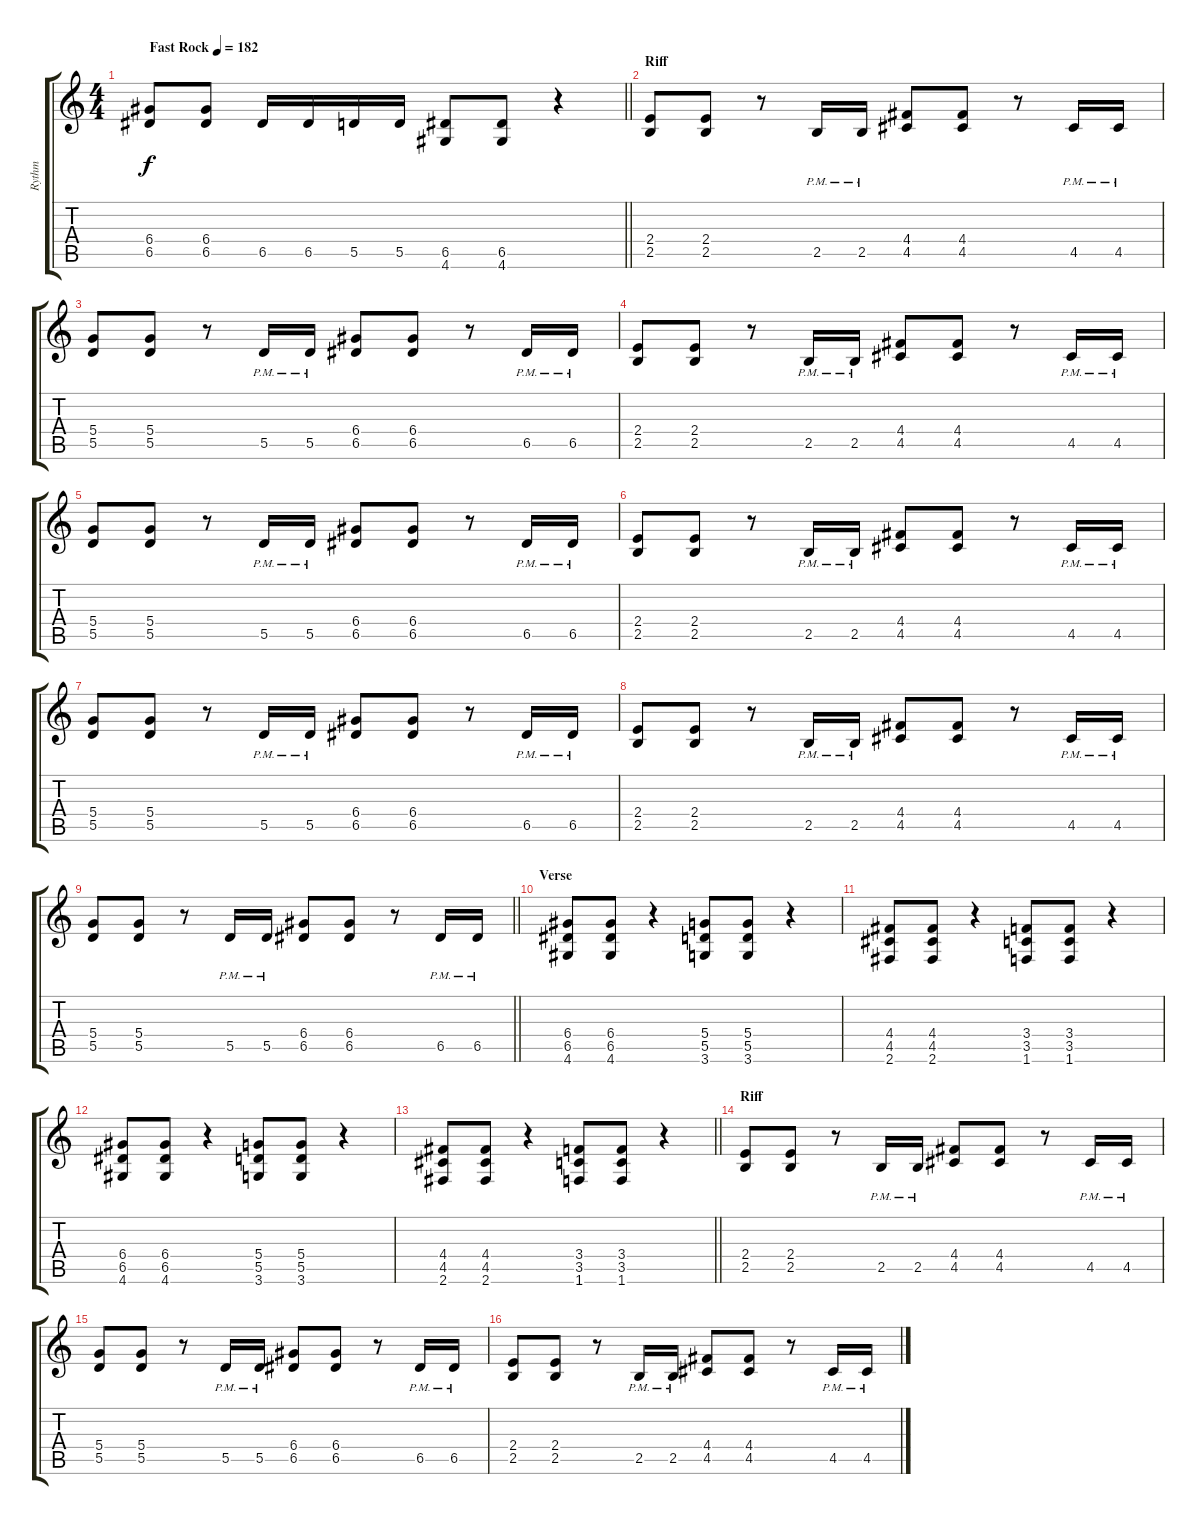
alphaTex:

\track ("Rythm" "Rythm") {instrument distortionguitar}
\staff {score tabs}
\tuning (E4 B3 G3 D3 A2 E2) {hide}
\ts (4 4)
\tempo (182 "Fast Rock")
\clef g2
\barLineRight lightlight
\ks c
(6.4 6.5).8{dy f instrument distortionguitar} (6.4 6.5).8 6.5.16 6.5.16 5.5.16 5.5.16 (6.5 4.6).8 (6.5 4.6).8 r.4 |
\section ("" "Riff")
(2.4 2.5).8 (2.4 2.5).8 r.8 2.5{pm}.16 2.5{pm}.16 (4.4 4.5).8 (4.4 4.5).8 r.8 4.5{pm}.16 4.5{pm}.16 |
(5.4 5.5).8 (5.4 5.5).8 r.8 5.5{pm}.16 5.5{pm}.16 (6.4 6.5).8 (6.4 6.5).8 r.8 6.5{pm}.16 6.5{pm}.16 |
(2.4 2.5).8 (2.4 2.5).8 r.8 2.5{pm}.16 2.5{pm}.16 (4.4 4.5).8 (4.4 4.5).8 r.8 4.5{pm}.16 4.5{pm}.16 |
(5.4 5.5).8 (5.4 5.5).8 r.8 5.5{pm}.16 5.5{pm}.16 (6.4 6.5).8 (6.4 6.5).8 r.8 6.5{pm}.16 6.5{pm}.16 |
(2.4 2.5).8 (2.4 2.5).8 r.8 2.5{pm}.16 2.5{pm}.16 (4.4 4.5).8 (4.4 4.5).8 r.8 4.5{pm}.16 4.5{pm}.16 |
(5.4 5.5).8 (5.4 5.5).8 r.8 5.5{pm}.16 5.5{pm}.16 (6.4 6.5).8 (6.4 6.5).8 r.8 6.5{pm}.16 6.5{pm}.16 |
(2.4 2.5).8 (2.4 2.5).8 r.8 2.5{pm}.16 2.5{pm}.16 (4.4 4.5).8 (4.4 4.5).8 r.8 4.5{pm}.16 4.5{pm}.16 |
\barLineRight lightlight
(5.4 5.5).8 (5.4 5.5).8 r.8 5.5{pm}.16 5.5{pm}.16 (6.4 6.5).8 (6.4 6.5).8 r.8 6.5{pm}.16 6.5{pm}.16 |
\section ("" "Verse")
(6.4 6.5 4.6).8 (6.4 6.5 4.6).8 r.4 (5.4 5.5 3.6).8 (5.4 5.5 3.6).8 r.4 |
(4.4 4.5 2.6).8 (4.4 4.5 2.6).8 r.4 (3.4 3.5 1.6).8 (3.4 3.5 1.6).8 r.4 |
(6.4 6.5 4.6).8 (6.4 6.5 4.6).8 r.4 (5.4 5.5 3.6).8 (5.4 5.5 3.6).8 r.4 |
\barLineRight lightlight
(4.4 4.5 2.6).8 (4.4 4.5 2.6).8 r.4 (3.4 3.5 1.6).8 (3.4 3.5 1.6).8 r.4 |
\section ("" "Riff")
(2.4 2.5).8 (2.4 2.5).8 r.8 2.5{pm}.16 2.5{pm}.16 (4.4 4.5).8 (4.4 4.5).8 r.8 4.5{pm}.16 4.5{pm}.16 |
(5.4 5.5).8 (5.4 5.5).8 r.8 5.5{pm}.16 5.5{pm}.16 (6.4 6.5).8 (6.4 6.5).8 r.8 6.5{pm}.16 6.5{pm}.16 |
(2.4 2.5).8 (2.4 2.5).8 r.8 2.5{pm}.16 2.5{pm}.16 (4.4 4.5).8 (4.4 4.5).8 r.8 4.5{pm}.16 4.5{pm}.16
